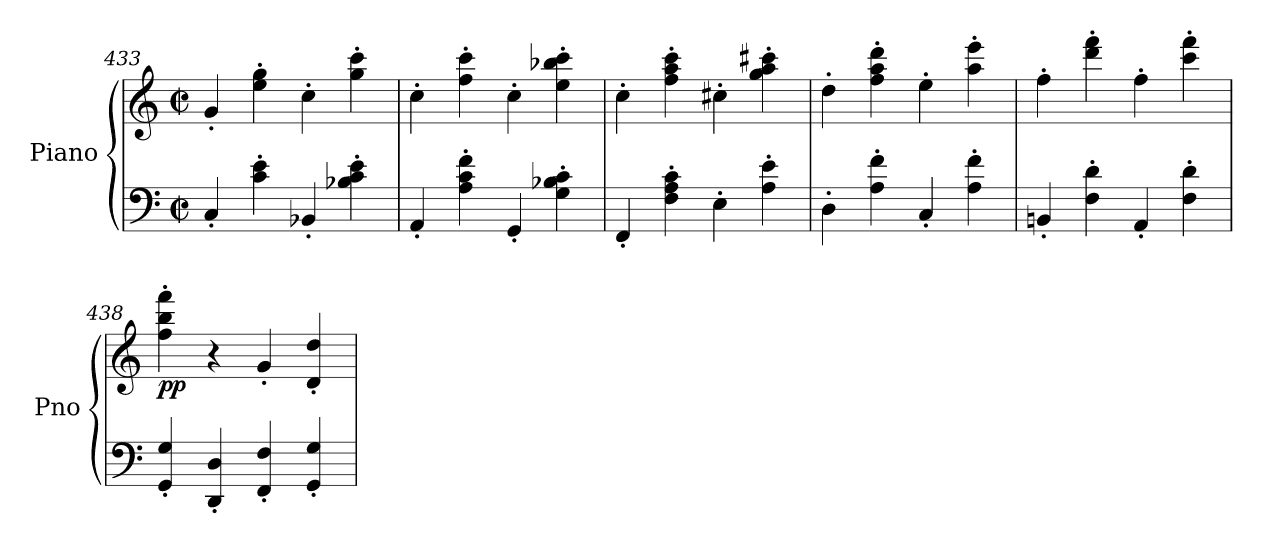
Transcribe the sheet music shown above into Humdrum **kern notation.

**kern	**kern	**dynam
*part1	*part1	*part1
*staff2	*staff1	*staff1/2
*I"Piano	*	*
*I'Pno	*	*
*clefF4	*clefG2	*
*k[]	*k[]	*
*M4/4	*M4/4	*
*met(c|)	*met(c|)	*
=433	=433	=433
4C'/	4g'/	.
4c\' 4e\'	4ee\' 4gg\'	.
4BB-X'/	4cc'\	.
4B-X\' 4c\' 4e\'	4gg\' 4ccc\'	.
=434	=434	=434
4AA'/	4cc'\	.
4A\' 4c\' 4f\'	4ff\' 4ccc\'	.
4GG'/	4cc'\	.
4G\' 4B-X\' 4c\'	4ee\' 4bb-X\' 4ccc\'	.
=435	=435	=435
4FF'/	4cc'\	.
4F\' 4A\' 4c\'	4ff\' 4aa\' 4ccc\'	.
4E'\	4cc#X'\	.
4A\' 4e\'	4gg\' 4aa\' 4ccc#X\'	.
!!LO:LB:g=z
=436	=436	=436
4D'\	4dd'\	.
4A\' 4f\'	4ff\' 4aa\' 4ddd\'	.
4C'/	4ee'\	.
4A\' 4f\'	4aa\' 4eee\'	.
=437	=437	=437
4BBn'/	4ff'\	.
4F\' 4d\'	4ddd\' 4fff\'	.
4AA'/	4ff'\	.
4F\' 4d\'	4ccc\' 4fff\'	.
=438	=438	=438
!	!	!LO:DY:b
4GG/' 4G/'	4ff\' 4bb\' 4fff\'	pp
4DD/' 4D/'	4r	.
4FF/' 4F/'	4g'/	.
4GG/' 4G/'	4d/' 4dd/'	.
=	=	=
*-	*-	*-
